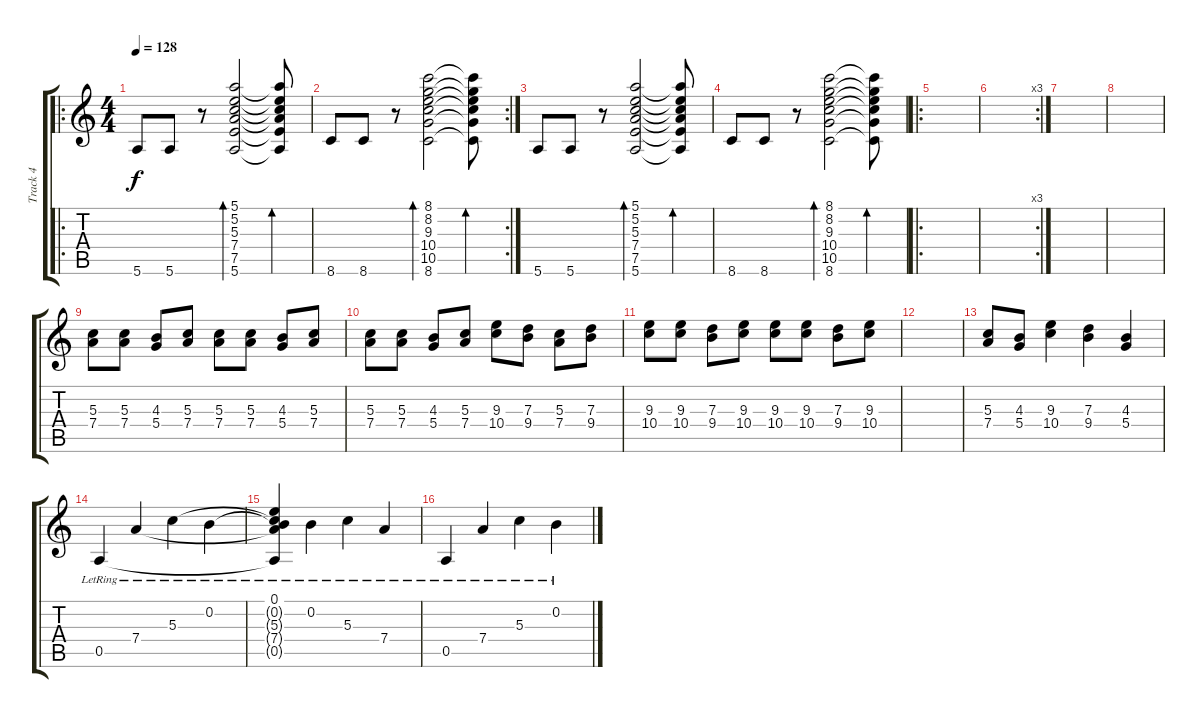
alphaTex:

\track ("Track 4" "Track 4") {instrument electricguitarclean}
\staff {score tabs}
\tuning (E4 B3 G3 D3 A2 E2) {hide}
\ro
\ts (4 4)
\tempo 128
\clef g2
\ks c
5.6.8{dy f} 5.6.8 r.8 (5.1 5.2 5.3 7.4 7.5 5.6).2{bd 120} (5.1{t} 5.2{t} 5.3{t} 7.4{t} 7.5{t} 5.6{t}).8{bd 240} |
\rc 2
8.6.8 8.6.8 r.8 (8.1 8.2 9.3 10.4 10.5 8.6).2{bd 120} (8.1{t} 8.2{t} 9.3{t} 10.4{t} 10.5{t} 8.6{t}).8{bd 240} |
5.6.8 5.6.8 r.8 (5.1 5.2 5.3 7.4 7.5 5.6).2{bd 120} (5.1{t} 5.2{t} 5.3{t} 7.4{t} 7.5{t} 5.6{t}).8{bd 240} |
8.6.8 8.6.8 r.8 (8.1 8.2 9.3 10.4 10.5 8.6).2{bd 120} (8.1{t} 8.2{t} 9.3{t} 10.4{t} 10.5{t} 8.6{t}).8{bd 240} |
\ro
|
\rc 3
|
|
|
(5.3 7.4).8 (5.3 7.4).8 (4.3 5.4).8 (5.3 7.4).8 (5.3 7.4).8 (5.3 7.4).8 (4.3 5.4).8 (5.3 7.4).8 |
(5.3 7.4).8 (5.3 7.4).8 (4.3 5.4).8 (5.3 7.4).8 (9.3 10.4).8 (7.3 9.4).8 (5.3 7.4).8 (7.3 9.4).8 |
(9.3 10.4).8 (9.3 10.4).8 (7.3 9.4).8 (9.3 10.4).8 (9.3 10.4).8 (9.3 10.4).8 (7.3 9.4).8 (9.3 10.4).8 |
|
(5.3 7.4).8 (4.3 5.4).8 (9.3 10.4).4 (7.3 9.4).4 (4.3 5.4).4 |
0.5{lr}.4 7.4{lr}.4 5.3{lr}.4 0.2{lr}.4 |
(0.1{lr} 0.2{t} 5.3{t} 7.4{t} 0.5{t}).4 0.2{lr}.4 5.3{lr}.4 7.4{lr}.4 |
0.5{lr}.4 7.4{lr}.4 5.3{lr}.4 0.2{lr}.4
